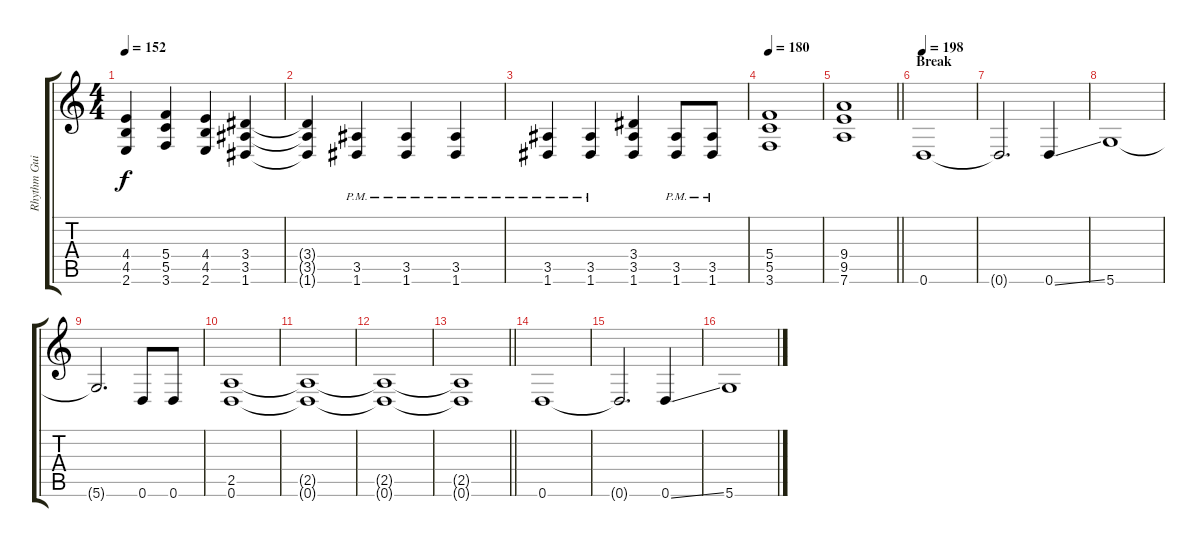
\track ("Rhythm Guitar" "Rhythm Gui") {instrument distortionguitar}
\staff {score tabs}
\tuning (D4 A3 F3 C3 G2 D2) {hide}
\ts (4 4)
\tempo 152
\clef g2
\ks c
(4.4{t} 4.5{t} 2.6{t}).4{dy f} (5.4 5.5 3.6).4 (4.4 4.5 2.6).4 (3.4 3.5 1.6).4 |
(3.4{t} 3.5{t} 1.6{t}).4 (3.5{pm} 1.6{pm}).4 (3.5{pm} 1.6{pm}).4 (3.5{pm} 1.6{pm}).4 |
(3.5{pm} 1.6{pm}).4 (3.5{pm} 1.6{pm}).4 (3.4 3.5 1.6).4 (3.5{pm} 1.6{pm}).8 (3.5{pm} 1.6{pm}).8 |
\tempo 180
(5.4 5.5 3.6).1 |
\barLineRight lightlight
(9.4 9.5 7.6).1 |
\section ("" "Break")
\tempo 198
0.6.1 |
0.6{t}.2{d} 0.6{ss}.4 |
5.6.1 |
5.6{t}.2{d} 0.6.8 0.6.8 |
(2.5 0.6).1 |
(2.5{t} 0.6{t}).1 |
(2.5{t} 0.6{t}).1 |
\barLineRight lightlight
(2.5{t} 0.6{t}).1 |
\section ("" "")
0.6.1 |
0.6{t}.2{d} 0.6{ss}.4 |
5.6.1
